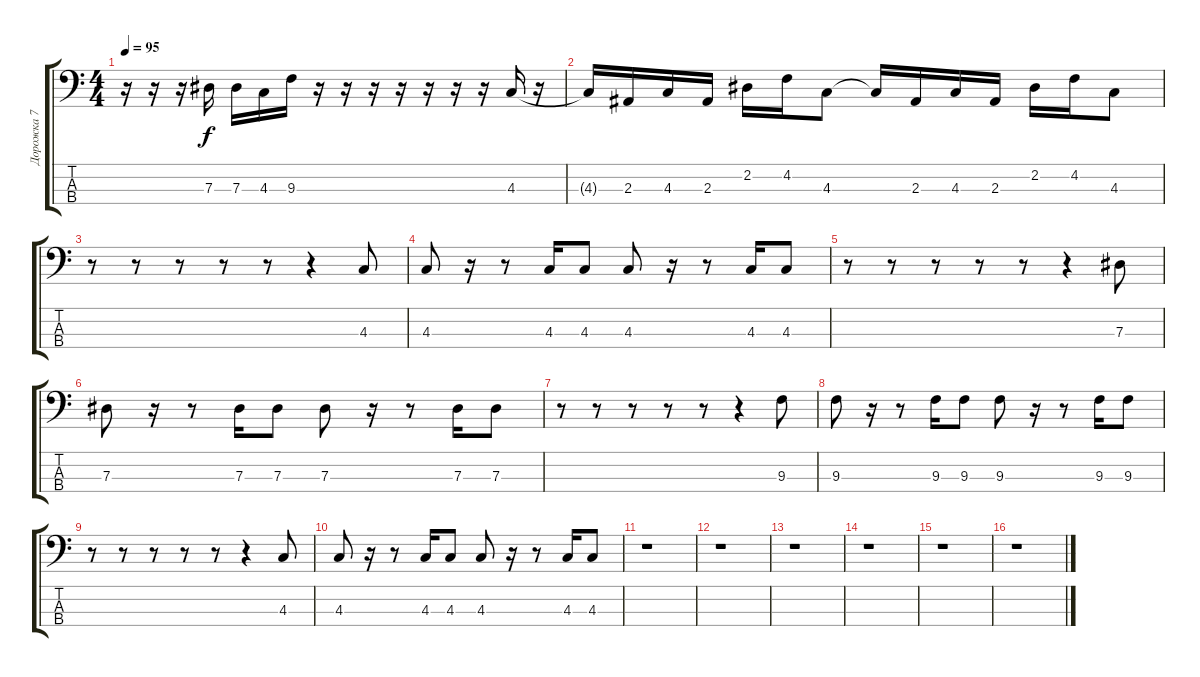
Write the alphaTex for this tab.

\track ("Дорожка 7" "Дорожка 7") {instrument distortionguitar}
\staff {score tabs}
\tuning (Gb2 Db2 Ab1 Eb1) {hide}
\ts (4 4)
\tempo 95
\clef f4
\ks c
r.16{dy f} r.16 r.16 7.3.16 7.3.16 4.3.16 9.3.16 r.16 r.16 r.16 r.16 r.16 r.16 r.16 4.3.16 r.16 |
4.3{t}.16 2.3.16 4.3.16 2.3.16 2.2.16 4.2.16 4.3.8 4.3{t}.16 2.3.16 4.3.16 2.3.16 2.2.16 4.2.16 4.3.8 |
r.8 r.8 r.8 r.8 r.8 r.4 4.3.8 |
4.3.8 r.16 r.8 4.3.16 4.3.8 4.3.8 r.16 r.8 4.3.16 4.3.8 |
r.8 r.8 r.8 r.8 r.8 r.4 7.3.8 |
7.3.8 r.16 r.8 7.3.16 7.3.8 7.3.8 r.16 r.8 7.3.16 7.3.8 |
r.8 r.8 r.8 r.8 r.8 r.4 9.3.8 |
9.3.8 r.16 r.8 9.3.16 9.3.8 9.3.8 r.16 r.8 9.3.16 9.3.8 |
r.8 r.8 r.8 r.8 r.8 r.4 4.3.8 |
4.3.8 r.16 r.8 4.3.16 4.3.8 4.3.8 r.16 r.8 4.3.16 4.3.8 |
r.1 |
r.1 |
r.1 |
r.1 |
r.1 |
r.1
